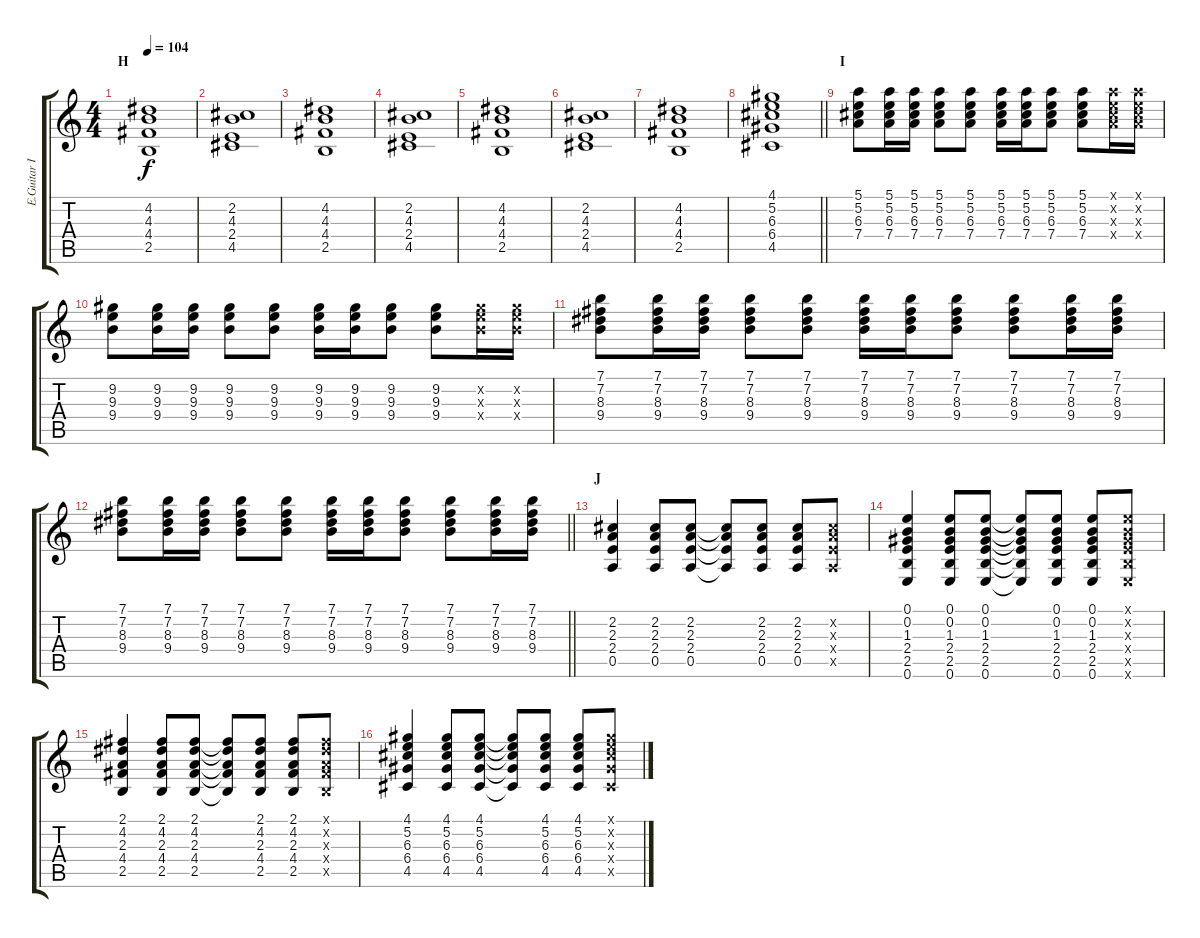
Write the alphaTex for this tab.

\track ("E.Guitar I" "E.Guitar I") {instrument electricguitarclean}
\staff {score tabs}
\tuning (E4 B3 G3 D3 A2 E2) {hide}
\ts (4 4)
\section ("" "H")
\tempo 104
\clef g2
\ks c
(4.2 4.3 4.4 2.5).1{dy f} |
(2.2 4.3 2.4 4.5).1 |
(4.2 4.3 4.4 2.5).1 |
(2.2 4.3 2.4 4.5).1 |
(4.2 4.3 4.4 2.5).1 |
(2.2 4.3 2.4 4.5).1 |
(4.2 4.3 4.4 2.5).1 |
\barLineRight lightlight
(4.1 5.2 6.3 6.4 4.5).1 |
\section ("" "I")
(5.1 5.2 6.3 7.4).8 (5.1 5.2 6.3 7.4).16 (5.1 5.2 6.3 7.4).16 (5.1 5.2 6.3 7.4).8 (5.1 5.2 6.3 7.4).8 (5.1 5.2 6.3 7.4).16 (5.1 5.2 6.3 7.4).16 (5.1 5.2 6.3 7.4).8 (5.1 5.2 6.3 7.4).8 (5.1{x} 5.2{x} 6.3{x} 7.4{x}).16 (5.1{x} 5.2{x} 6.3{x} 7.4{x}).16 |
(9.2 9.3 9.4).8 (9.2 9.3 9.4).16 (9.2 9.3 9.4).16 (9.2 9.3 9.4).8 (9.2 9.3 9.4).8 (9.2 9.3 9.4).16 (9.2 9.3 9.4).16 (9.2 9.3 9.4).8 (9.2 9.3 9.4).8 (9.2{x} 9.3{x} 9.4{x}).16 (9.2{x} 9.3{x} 9.4{x}).16 |
(7.1 7.2 8.3 9.4).8 (7.1 7.2 8.3 9.4).16 (7.1 7.2 8.3 9.4).16 (7.1 7.2 8.3 9.4).8 (7.1 7.2 8.3 9.4).8 (7.1 7.2 8.3 9.4).16 (7.1 7.2 8.3 9.4).16 (7.1 7.2 8.3 9.4).8 (7.1 7.2 8.3 9.4).8 (7.1 7.2 8.3 9.4).16 (7.1 7.2 8.3 9.4).16 |
\barLineRight lightlight
(7.1 7.2 8.3 9.4).8 (7.1 7.2 8.3 9.4).16 (7.1 7.2 8.3 9.4).16 (7.1 7.2 8.3 9.4).8 (7.1 7.2 8.3 9.4).8 (7.1 7.2 8.3 9.4).16 (7.1 7.2 8.3 9.4).16 (7.1 7.2 8.3 9.4).8 (7.1 7.2 8.3 9.4).8 (7.1 7.2 8.3 9.4).16 (7.1 7.2 8.3 9.4).16 |
\section ("" "J")
(2.2 2.3 2.4 0.5).4 (2.2 2.3 2.4 0.5).8 (2.2 2.3 2.4 0.5).8 (2.2{t} 2.3{t} 2.4{t} 0.5{t}).8 (2.2 2.3 2.4 0.5).8 (2.2 2.3 2.4 0.5).8 (2.2{x} 2.3{x} 2.4{x} 0.5{x}).8 |
(0.1 0.2 1.3 2.4 2.5 0.6).4 (0.1 0.2 1.3 2.4 2.5 0.6).8 (0.1 0.2 1.3 2.4 2.5 0.6).8 (0.1{t} 0.2{t} 1.3{t} 2.4{t} 2.5{t} 0.6{t}).8 (0.1 0.2 1.3 2.4 2.5 0.6).8 (0.1 0.2 1.3 2.4 2.5 0.6).8 (0.1{x} 0.2{x} 1.3{x} 2.4{x} 2.5{x} 0.6{x}).8 |
(2.1 4.2 2.3 4.4 2.5).4 (2.1 4.2 2.3 4.4 2.5).8 (2.1 4.2 2.3 4.4 2.5).8 (2.1{t} 4.2{t} 2.3{t} 4.4{t} 2.5{t}).8 (2.1 4.2 2.3 4.4 2.5).8 (2.1 4.2 2.3 4.4 2.5).8 (2.1{x} 4.2{x} 2.3{x} 4.4{x} 2.5{x}).8 |
(4.1 5.2 6.3 6.4 4.5).4 (4.1 5.2 6.3 6.4 4.5).8 (4.1 5.2 6.3 6.4 4.5).8 (4.1{t} 5.2{t} 6.3{t} 6.4{t} 4.5{t}).8 (4.1 5.2 6.3 6.4 4.5).8 (4.1 5.2 6.3 6.4 4.5).8 (4.1{x} 5.2{x} 6.3{x} 6.4{x} 4.5{x}).8
